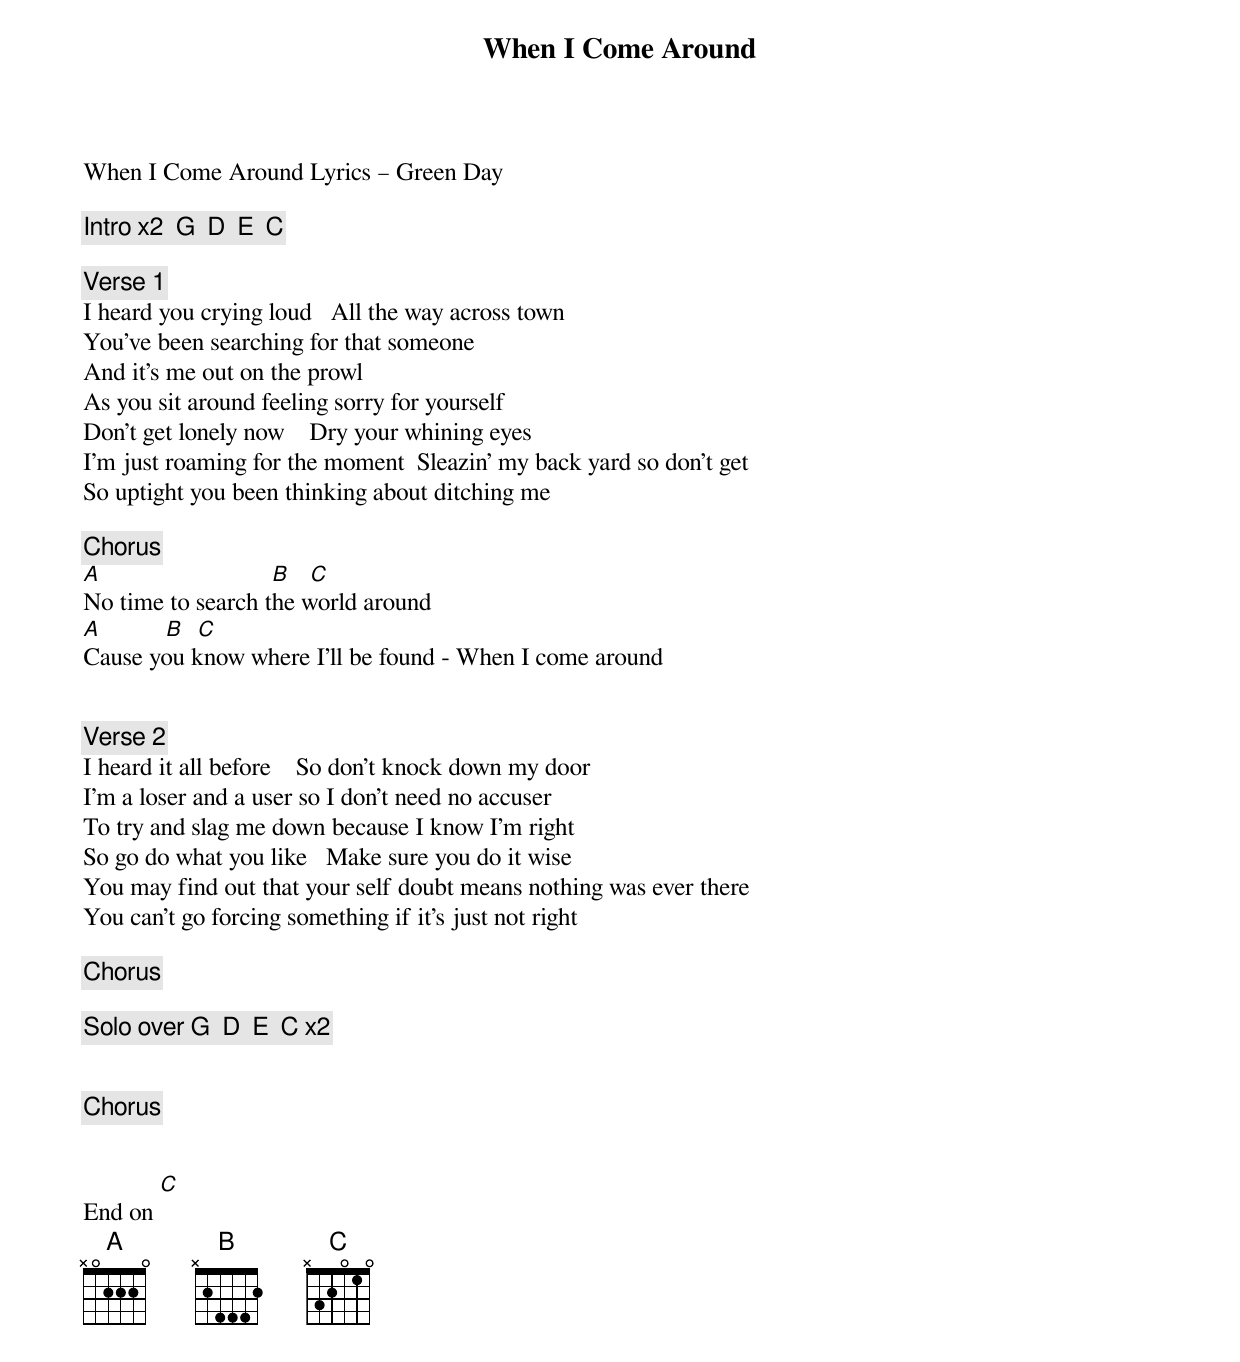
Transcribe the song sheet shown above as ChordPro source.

{title: When I Come Around}
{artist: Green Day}
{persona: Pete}
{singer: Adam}
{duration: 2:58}
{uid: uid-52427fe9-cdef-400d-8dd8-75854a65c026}
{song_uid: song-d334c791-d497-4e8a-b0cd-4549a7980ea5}



When I Come Around Lyrics – Green Day

{comment: Intro x2  G  D  E  C}

{comment: Verse 1}
I heard you crying loud			All the way across town
You've been searching for that someone
And it's me out on the prowl
As you sit around feeling sorry for yourself
Don't get lonely now				Dry your whining eyes
I'm just roaming for the moment		Sleazin' my back yard so don't get
So uptight you been thinking about ditching me

{comment: Chorus}
[A]                           [B]   [C]
No time to search the world around
[A]		        [B]	 [C]
Cause you know where I'll be found - When I come around


{comment: Verse 2}
I heard it all before				So don't knock down my door
I'm a loser and a user so I don't need no accuser
To try and slag me down because I know I'm right
So go do what you like			Make sure you do it wise
You may find out that your self doubt means nothing was ever there
You can't go forcing something if it's just not right

{comment: Chorus}

{comment: Solo over G  D  E  C x2}


{comment: Chorus}


End on [C]
